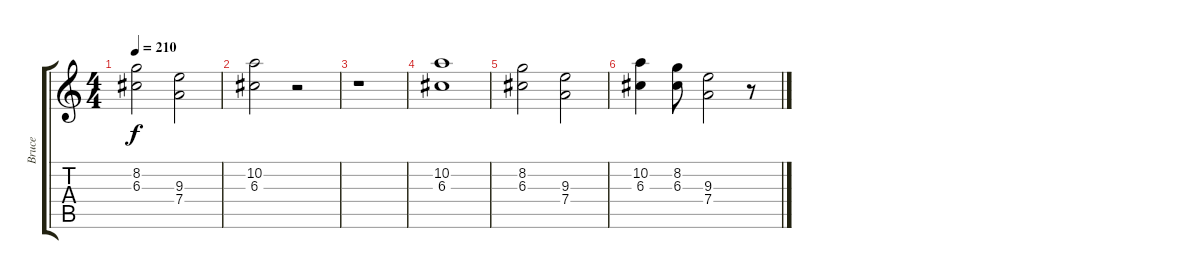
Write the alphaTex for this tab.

\track ("Bruce" "Bruce") {instrument overdrivenguitar}
\staff {score tabs}
\tuning (E4 B3 G3 D3 A2 E2) {hide}
\ts (4 4)
\tempo 210
\clef g2
\ks c
(8.2 6.3).2{dy f} (9.3 7.4).2 |
(10.2 6.3).2 r.2 |
r.1 |
(10.2 6.3).1 |
(8.2 6.3).2 (9.3 7.4).2 |
(10.2 6.3).4 (8.2 6.3).8 (9.3 7.4).2 r.8
